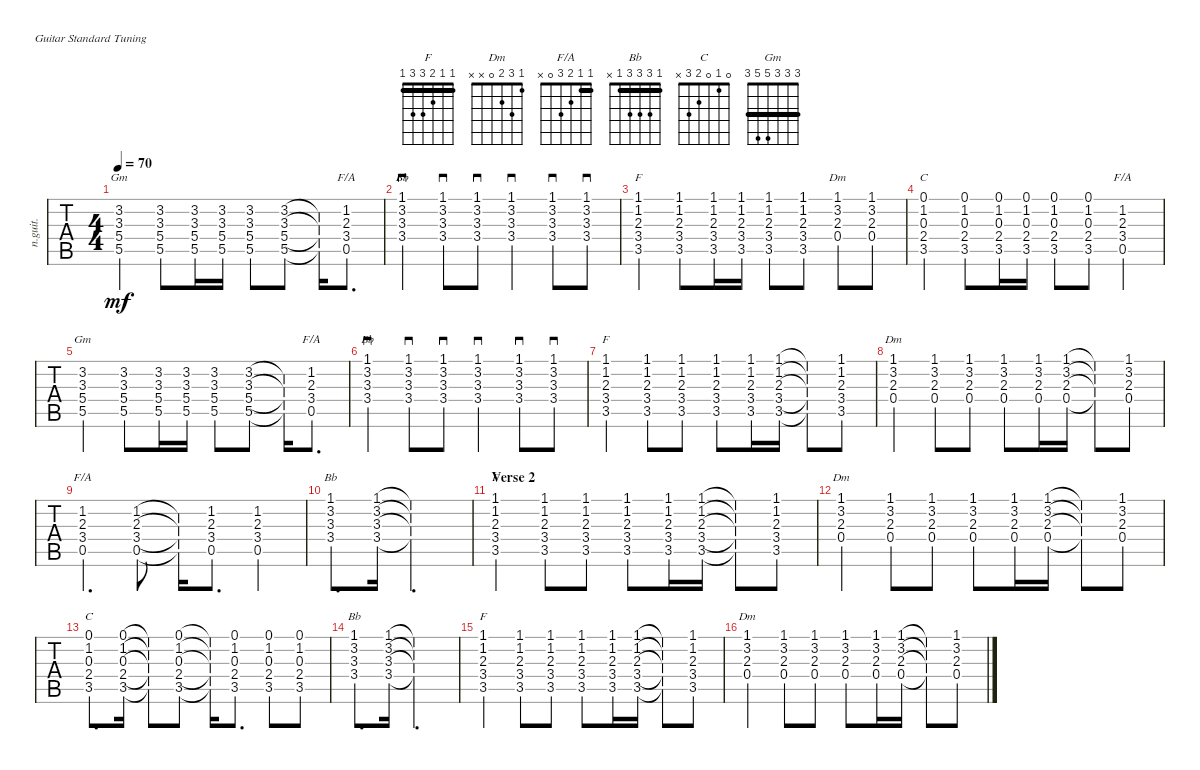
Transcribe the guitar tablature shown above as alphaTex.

\defaultSystemsLayout 4
\bracketExtendMode nobrackets
\track ("Guitar L4" "n.guit.") {instrument acousticguitarnylon}
\staff {tabs}
\tuning (E4 B3 G3 D3 A2 E2)
\chord ("F" 1 1 2 3 3 1) {barre (1 1)}
\chord ("Dm" 1 3 2 0 x x)
\chord ("F/A" 1 1 2 3 0 x) {barre 1}
\chord ("Bb" 1 3 3 3 1 x) {barre 1}
\chord ("C" 0 1 0 2 3 x)
\chord ("Gm" 3 3 3 5 5 3) {barre (3 3 3)}
\ts (4 4)
\tempo 70
\clef g2
\ks f
(5.4{acc forcenatural} 5.5{acc forcenatural} 3.3{acc b} 3.2{acc forcenatural}).4{ch "Gm" dy mf} (5.4{acc forcenatural} 5.5{acc forcenatural} 3.3{acc b} 3.2{acc forcenatural}).8 (5.4{acc forcenatural} 5.5{acc forcenatural} 3.3{acc b} 3.2{acc forcenatural}).16 (5.4{acc forcenatural} 5.5{acc forcenatural} 3.3{acc b} 3.2{acc forcenatural}).16 (5.4{acc forcenatural} 5.5{acc forcenatural} 3.3{acc b} 3.2{acc forcenatural}).8 (5.4{acc forcenatural} 5.5{acc forcenatural} 3.3{acc b} 3.2{acc forcenatural}).8 (5.4{t acc forcenatural} 5.5{t acc forcenatural} 3.3{t acc b} 3.2{t acc forcenatural}).16 (0.5{acc forcenatural} 3.4{acc forcenatural} 2.3{acc forcenatural} 1.2{acc forcenatural}).8{d ch "F/A"} |
(3.4{acc forcenatural} 3.3{acc b} 3.2{acc forcenatural} 1.1{acc forcenatural}).4{sd ch "Bb"} (3.4{acc forcenatural} 3.3{acc b} 3.2{acc forcenatural} 1.1{acc forcenatural}).8{sd} (3.4{acc forcenatural} 3.3{acc b} 3.2{acc forcenatural} 1.1{acc forcenatural}).8{sd} (3.4{acc forcenatural} 3.3{acc b} 3.2{acc forcenatural} 1.1{acc forcenatural}).4{sd} (3.4{acc forcenatural} 3.3{acc b} 3.2{acc forcenatural} 1.1{acc forcenatural}).8{sd} (3.4{acc forcenatural} 3.3{acc b} 3.2{acc forcenatural} 1.1{acc forcenatural}).8{sd} |
(3.5{acc forcenatural} 3.4{acc forcenatural} 2.3{acc forcenatural} 1.2{acc forcenatural} 1.1{acc forcenatural}).4{ch "F"} (3.5{acc forcenatural} 3.4{acc forcenatural} 2.3{acc forcenatural} 1.2{acc forcenatural} 1.1{acc forcenatural}).8 (3.5{acc forcenatural} 3.4{acc forcenatural} 2.3{acc forcenatural} 1.2{acc forcenatural} 1.1{acc forcenatural}).16 (3.5{acc forcenatural} 3.4{acc forcenatural} 2.3{acc forcenatural} 1.2{acc forcenatural} 1.1{acc forcenatural}).16 (3.5{acc forcenatural} 3.4{acc forcenatural} 2.3{acc forcenatural} 1.2{acc forcenatural} 1.1{acc forcenatural}).8 (3.5{acc forcenatural} 3.4{acc forcenatural} 2.3{acc forcenatural} 1.2{acc forcenatural} 1.1{acc forcenatural}).8 (2.3{acc forcenatural} 3.2{acc forcenatural} 1.1{acc forcenatural} 0.4{acc forcenatural}).8{ch "Dm"} (0.4{acc forcenatural} 2.3{acc forcenatural} 3.2{acc forcenatural} 1.1{acc forcenatural}).8 |
(3.5{acc forcenatural} 2.4{acc forcenatural} 0.3{acc forcenatural} 1.2{acc forcenatural} 0.1{acc forcenatural}).4{ch "C"} (3.5{acc forcenatural} 2.4{acc forcenatural} 0.3{acc forcenatural} 1.2{acc forcenatural} 0.1{acc forcenatural}).8 (3.5{acc forcenatural} 2.4{acc forcenatural} 0.3{acc forcenatural} 1.2{acc forcenatural} 0.1{acc forcenatural}).16 (3.5{acc forcenatural} 2.4{acc forcenatural} 0.3{acc forcenatural} 1.2{acc forcenatural} 0.1{acc forcenatural}).16 (3.5{acc forcenatural} 2.4{acc forcenatural} 0.3{acc forcenatural} 1.2{acc forcenatural} 0.1{acc forcenatural}).8 (3.5{acc forcenatural} 2.4{acc forcenatural} 0.3{acc forcenatural} 1.2{acc forcenatural} 0.1{acc forcenatural}).8 (0.5{acc forcenatural} 3.4{acc forcenatural} 2.3{acc forcenatural} 1.2{acc forcenatural}).4{ch "F/A"} |
(5.4{acc forcenatural} 5.5{acc forcenatural} 3.3{acc b} 3.2{acc forcenatural}).4{ch "Gm"} (5.4{acc forcenatural} 5.5{acc forcenatural} 3.3{acc b} 3.2{acc forcenatural}).8 (5.4{acc forcenatural} 5.5{acc forcenatural} 3.3{acc b} 3.2{acc forcenatural}).16 (5.4{acc forcenatural} 5.5{acc forcenatural} 3.3{acc b} 3.2{acc forcenatural}).16 (5.4{acc forcenatural} 5.5{acc forcenatural} 3.3{acc b} 3.2{acc forcenatural}).8 (5.4{acc forcenatural} 5.5{acc forcenatural} 3.3{acc b} 3.2{acc forcenatural}).8 (5.4{t acc forcenatural} 5.5{t acc forcenatural} 3.3{t acc b} 3.2{t acc forcenatural}).16 (0.5{acc forcenatural} 3.4{acc forcenatural} 2.3{acc forcenatural} 1.2{acc forcenatural}).8{d ch "F/A"} |
(3.4{acc forcenatural} 3.3{acc b} 3.2{acc forcenatural} 1.1{acc forcenatural}).4{sd ch "Bb"} (3.4{acc forcenatural} 3.3{acc b} 3.2{acc forcenatural} 1.1{acc forcenatural}).8{sd} (3.4{acc forcenatural} 3.3{acc b} 3.2{acc forcenatural} 1.1{acc forcenatural}).8{sd} (3.4{acc forcenatural} 3.3{acc b} 3.2{acc forcenatural} 1.1{acc forcenatural}).4{sd} (3.4{acc forcenatural} 3.3{acc b} 3.2{acc forcenatural} 1.1{acc forcenatural}).8{sd} (3.4{acc forcenatural} 3.3{acc b} 3.2{acc forcenatural} 1.1{acc forcenatural}).8{sd} |
(3.5{acc forcenatural} 3.4{acc forcenatural} 2.3{acc forcenatural} 1.2{acc forcenatural} 1.1{acc forcenatural}).4{ch "F"} (3.5{acc forcenatural} 3.4{acc forcenatural} 2.3{acc forcenatural} 1.2{acc forcenatural} 1.1{acc forcenatural}).8 (3.5{acc forcenatural} 3.4{acc forcenatural} 2.3{acc forcenatural} 1.2{acc forcenatural} 1.1{acc forcenatural}).8 (3.5{acc forcenatural} 3.4{acc forcenatural} 2.3{acc forcenatural} 1.2{acc forcenatural} 1.1{acc forcenatural}).8 (3.5{acc forcenatural} 3.4{acc forcenatural} 2.3{acc forcenatural} 1.2{acc forcenatural} 1.1{acc forcenatural}).16 (3.5{acc forcenatural} 3.4{acc forcenatural} 2.3{acc forcenatural} 1.2{acc forcenatural} 1.1{acc forcenatural}).16 (3.5{t acc forcenatural} 3.4{t acc forcenatural} 2.3{t acc forcenatural} 1.2{t acc forcenatural} 1.1{t acc forcenatural}).8 (3.5{acc forcenatural} 3.4{acc forcenatural} 2.3{acc forcenatural} 1.2{acc forcenatural} 1.1{acc forcenatural}).8 |
(0.4{acc forcenatural} 2.3{acc forcenatural} 3.2{acc forcenatural} 1.1{acc forcenatural}).4{ch "Dm"} (0.4{acc forcenatural} 2.3{acc forcenatural} 3.2{acc forcenatural} 1.1{acc forcenatural}).8 (0.4{acc forcenatural} 2.3{acc forcenatural} 3.2{acc forcenatural} 1.1{acc forcenatural}).8 (0.4{acc forcenatural} 2.3{acc forcenatural} 3.2{acc forcenatural} 1.1{acc forcenatural}).8 (0.4{acc forcenatural} 2.3{acc forcenatural} 3.2{acc forcenatural} 1.1{acc forcenatural}).16 (0.4{acc forcenatural} 2.3{acc forcenatural} 3.2{acc forcenatural} 1.1{acc forcenatural}).16 (0.4{t acc forcenatural} 2.3{t acc forcenatural} 3.2{t acc forcenatural} 1.1{t acc forcenatural}).8 (0.4{acc forcenatural} 2.3{acc forcenatural} 3.2{acc forcenatural} 1.1{acc forcenatural}).8 |
(0.5{acc forcenatural} 3.4{acc forcenatural} 2.3{acc forcenatural} 1.2{acc forcenatural}).4{d ch "F/A"} (0.5{acc forcenatural} 3.4{acc forcenatural} 2.3{acc forcenatural} 1.2{acc forcenatural}).8 (0.5{t acc forcenatural} 3.4{t acc forcenatural} 2.3{t acc forcenatural} 1.2{t acc forcenatural}).16 (0.5{acc forcenatural} 3.4{acc forcenatural} 2.3{acc forcenatural} 1.2{acc forcenatural}).8{d} (0.5{acc forcenatural} 3.4{acc forcenatural} 2.3{acc forcenatural} 1.2{acc forcenatural}).4 |
(3.4{acc forcenatural} 3.3{acc b} 3.2{acc forcenatural} 1.1{acc forcenatural}).8{d ch "Bb"} (3.4{acc forcenatural} 3.3{acc b} 3.2{acc forcenatural} 1.1{acc forcenatural}).16 (3.4{t acc forcenatural} 3.3{t acc b} 3.2{t acc forcenatural} 1.1{t acc forcenatural}).2{d} |
\section ("" "Verse 2")
(3.5{acc forcenatural} 3.4{acc forcenatural} 2.3{acc forcenatural} 1.2{acc forcenatural} 1.1{acc forcenatural}).4{ch "F"} (3.5{acc forcenatural} 3.4{acc forcenatural} 2.3{acc forcenatural} 1.2{acc forcenatural} 1.1{acc forcenatural}).8 (3.5{acc forcenatural} 3.4{acc forcenatural} 2.3{acc forcenatural} 1.2{acc forcenatural} 1.1{acc forcenatural}).8 (3.5{acc forcenatural} 3.4{acc forcenatural} 2.3{acc forcenatural} 1.2{acc forcenatural} 1.1{acc forcenatural}).8 (3.5{acc forcenatural} 3.4{acc forcenatural} 2.3{acc forcenatural} 1.2{acc forcenatural} 1.1{acc forcenatural}).16 (3.5{acc forcenatural} 3.4{acc forcenatural} 2.3{acc forcenatural} 1.2{acc forcenatural} 1.1{acc forcenatural}).16 (3.5{t acc forcenatural} 3.4{t acc forcenatural} 2.3{t acc forcenatural} 1.2{t acc forcenatural} 1.1{t acc forcenatural}).8 (3.5{acc forcenatural} 3.4{acc forcenatural} 2.3{acc forcenatural} 1.2{acc forcenatural} 1.1{acc forcenatural}).8 |
(0.4{acc forcenatural} 2.3{acc forcenatural} 3.2{acc forcenatural} 1.1{acc forcenatural}).4{ch "Dm"} (0.4{acc forcenatural} 2.3{acc forcenatural} 3.2{acc forcenatural} 1.1{acc forcenatural}).8 (0.4{acc forcenatural} 2.3{acc forcenatural} 3.2{acc forcenatural} 1.1{acc forcenatural}).8 (0.4{acc forcenatural} 2.3{acc forcenatural} 3.2{acc forcenatural} 1.1{acc forcenatural}).8 (0.4{acc forcenatural} 2.3{acc forcenatural} 3.2{acc forcenatural} 1.1{acc forcenatural}).16 (0.4{acc forcenatural} 2.3{acc forcenatural} 3.2{acc forcenatural} 1.1{acc forcenatural}).16 (0.4{t acc forcenatural} 2.3{t acc forcenatural} 3.2{t acc forcenatural} 1.1{t acc forcenatural}).8 (0.4{acc forcenatural} 2.3{acc forcenatural} 3.2{acc forcenatural} 1.1{acc forcenatural}).8 |
(3.5{acc forcenatural} 2.4{acc forcenatural} 0.3{acc forcenatural} 1.2{acc forcenatural} 0.1{acc forcenatural}).8{d ch "C"} (0.1{acc forcenatural} 3.5{acc forcenatural} 2.4{acc forcenatural} 0.3{acc forcenatural} 1.2{acc forcenatural}).16 (0.1{t acc forcenatural} 3.5{t acc forcenatural} 2.4{t acc forcenatural} 0.3{t acc forcenatural} 1.2{t acc forcenatural}).8 (0.1{acc forcenatural} 3.5{acc forcenatural} 2.4{acc forcenatural} 0.3{acc forcenatural} 1.2{acc forcenatural}).8 (0.1{t acc forcenatural} 3.5{t acc forcenatural} 2.4{t acc forcenatural} 0.3{t acc forcenatural} 1.2{t acc forcenatural}).16 (0.1{acc forcenatural} 3.5{acc forcenatural} 2.4{acc forcenatural} 0.3{acc forcenatural} 1.2{acc forcenatural}).8{d} (0.1{acc forcenatural} 3.5{acc forcenatural} 2.4{acc forcenatural} 0.3{acc forcenatural} 1.2{acc forcenatural}).8 (0.1{acc forcenatural} 3.5{acc forcenatural} 2.4{acc forcenatural} 0.3{acc forcenatural} 1.2{acc forcenatural}).8 |
(3.4{acc forcenatural} 3.3{acc b} 3.2{acc forcenatural} 1.1{acc forcenatural}).8{d ch "Bb"} (3.4{acc forcenatural} 3.3{acc b} 3.2{acc forcenatural} 1.1{acc forcenatural}).16 (3.4{t acc forcenatural} 3.3{t acc b} 3.2{t acc forcenatural} 1.1{t acc forcenatural}).2{d} |
(3.5{acc forcenatural} 3.4{acc forcenatural} 2.3{acc forcenatural} 1.2{acc forcenatural} 1.1{acc forcenatural}).4{ch "F"} (3.5{acc forcenatural} 3.4{acc forcenatural} 2.3{acc forcenatural} 1.2{acc forcenatural} 1.1{acc forcenatural}).8 (3.5{acc forcenatural} 3.4{acc forcenatural} 2.3{acc forcenatural} 1.2{acc forcenatural} 1.1{acc forcenatural}).8 (3.5{acc forcenatural} 3.4{acc forcenatural} 2.3{acc forcenatural} 1.2{acc forcenatural} 1.1{acc forcenatural}).8 (3.5{acc forcenatural} 3.4{acc forcenatural} 2.3{acc forcenatural} 1.2{acc forcenatural} 1.1{acc forcenatural}).16 (3.5{acc forcenatural} 3.4{acc forcenatural} 2.3{acc forcenatural} 1.2{acc forcenatural} 1.1{acc forcenatural}).16 (3.5{t acc forcenatural} 3.4{t acc forcenatural} 2.3{t acc forcenatural} 1.2{t acc forcenatural} 1.1{t acc forcenatural}).8 (3.5{acc forcenatural} 3.4{acc forcenatural} 2.3{acc forcenatural} 1.2{acc forcenatural} 1.1{acc forcenatural}).8 |
(0.4{acc forcenatural} 2.3{acc forcenatural} 3.2{acc forcenatural} 1.1{acc forcenatural}).4{ch "Dm"} (0.4{acc forcenatural} 2.3{acc forcenatural} 3.2{acc forcenatural} 1.1{acc forcenatural}).8 (0.4{acc forcenatural} 2.3{acc forcenatural} 3.2{acc forcenatural} 1.1{acc forcenatural}).8 (0.4{acc forcenatural} 2.3{acc forcenatural} 3.2{acc forcenatural} 1.1{acc forcenatural}).8 (0.4{acc forcenatural} 2.3{acc forcenatural} 3.2{acc forcenatural} 1.1{acc forcenatural}).16 (0.4{acc forcenatural} 2.3{acc forcenatural} 3.2{acc forcenatural} 1.1{acc forcenatural}).16 (0.4{t acc forcenatural} 2.3{t acc forcenatural} 3.2{t acc forcenatural} 1.1{t acc forcenatural}).8 (0.4{acc forcenatural} 2.3{acc forcenatural} 3.2{acc forcenatural} 1.1{acc forcenatural}).8
